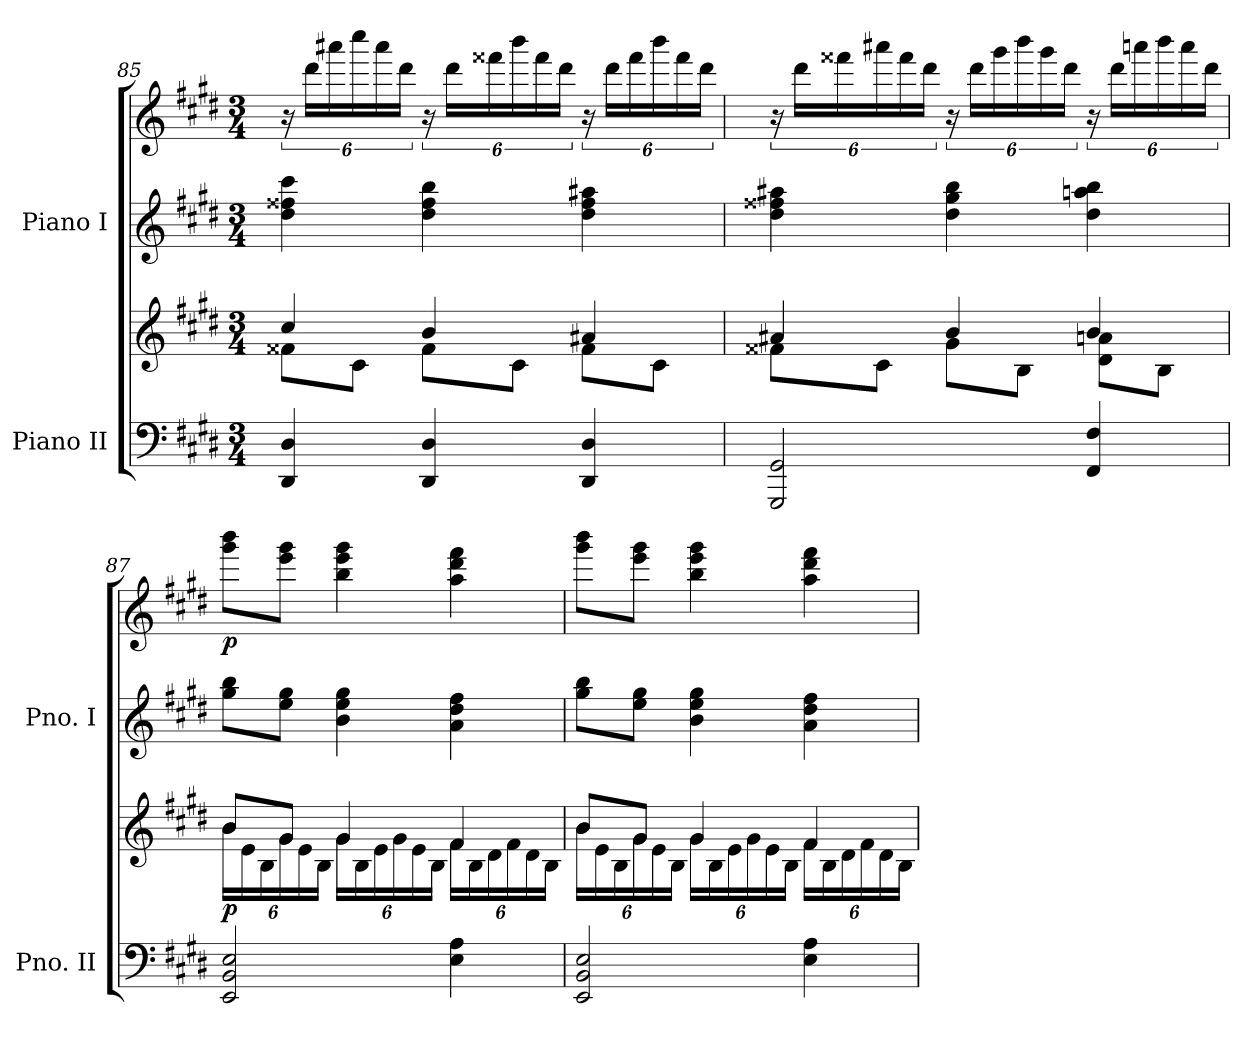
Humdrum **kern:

**kern	**kern	**dynam	**kern	**kern	**dynam
*part2	*part2	*part2	*part1	*part1	*part1
*staff4	*staff3	*staff3/4	*staff2	*staff1	*staff1/2
*I"Piano II	*	*	*I"Piano I	*	*
*I'Pno. II	*	*	*I'Pno. I	*	*
*clefF4	*clefG2	*	*clefG2	*clefG2	*
*k[f#c#g#d#]	*k[f#c#g#d#]	*	*k[f#c#g#d#]	*k[f#c#g#d#]	*
*M3/4	*M3/4	*	*M3/4	*M3/4	*
=85	=85	=85	=85	=85	=85
*	*^	*	*	*	*
4DD#/ 4D#/	4cc#/	8f##X\L	.	4dd#\ 4ff##X\ 4ccc#\	24r	.
.	.	.	.	.	24ddd#\LL	.
.	.	.	.	.	24aaa#X\	.
*	*	*	*	*	*Xbrackettup	*
.	.	8c#\J	.	.	24cccc#\	.
.	.	.	.	.	24aaa#\	.
.	.	.	.	.	24ddd#\JJ	.
*	*	*	*	*	*brackettup	*
4DD#/ 4D#/	4b/	8f##\L	.	4dd#\ 4ff##\ 4bb\	24r	.
.	.	.	.	.	24ddd#\LL	.
.	.	.	.	.	24fff##X\	.
*	*	*	*	*	*Xbrackettup	*
.	.	8c#\J	.	.	24bbb\	.
.	.	.	.	.	24fff##\	.
.	.	.	.	.	24ddd#\JJ	.
*	*	*	*	*	*brackettup	*
4DD#/ 4D#/	4a#X/	8f##\L	.	4dd#\ 4ff##\ 4aa#X\	24r	.
.	.	.	.	.	24ddd#\LL	.
.	.	.	.	.	24fff##\	.
*	*	*	*	*	*Xbrackettup	*
.	.	8c#\J	.	.	24bbb\	.
.	.	.	.	.	24fff##\	.
.	.	.	.	.	24ddd#\JJ	.
!!LO:LB:g=z
=86	=86	=86	=86	=86	=86	=86
*	*	*	*	*	*brackettup	*
2GGG#/ 2GG#/	4a#X/	8f##X\L	.	4dd#\ 4ff##X\ 4aa#X\	24r	.
.	.	.	.	.	24ddd#\LL	.
.	.	.	.	.	24fff##X\	.
*	*	*	*	*	*Xbrackettup	*
.	.	8c#\J	.	.	24aaa#X\	.
.	.	.	.	.	24fff##\	.
.	.	.	.	.	24ddd#\JJ	.
*	*	*	*	*	*brackettup	*
.	4b/	8g#\L	.	4dd#\ 4gg#\ 4bb\	24r	.
.	.	.	.	.	24ddd#\LL	.
.	.	.	.	.	24ggg#\	.
*	*	*	*	*	*Xbrackettup	*
.	.	8B\J	.	.	24bbb\	.
.	.	.	.	.	24ggg#\	.
.	.	.	.	.	24ddd#\JJ	.
*	*	*	*	*	*brackettup	*
4FF#/ 4F#/	4b/	8d#\ 8an\L	.	4dd#\ 4aan\ 4bb\	24r	.
.	.	.	.	.	24ddd#\LL	.
.	.	.	.	.	24aaan\	.
*	*	*	*	*	*Xbrackettup	*
.	.	8B\J	.	.	24bbb\	.
.	.	.	.	.	24aaa\	.
.	.	.	.	.	24ddd#\JJ	.
=87	=87	=87	=87	=87	=87	=87
*	*	*Xbrackettup	*	*	*	*
!	!	!	!LO:DY:b	!	!	!LO:DY:b
2EE/ 2BB/ 2E/	8b/L	24b\LL	p	8gg#\ 8bb\L	8ggg#\ 8bbb\L	p
.	.	24e\	.	.	.	.
.	.	24B\	.	.	.	.
.	8g#/J	24g#\	.	8ee\ 8gg#\J	8eee\ 8ggg#\J	.
.	.	24e\	.	.	.	.
.	.	24B\JJ	.	.	.	.
.	4g#/	24g#\LL	.	4b\ 4ee\ 4gg#\	4bb\ 4eee\ 4ggg#\	.
.	.	24B\	.	.	.	.
.	.	24e\	.	.	.	.
.	.	24g#\	.	.	.	.
.	.	24e\	.	.	.	.
.	.	24B\JJ	.	.	.	.
4E\ 4A\	4f#/	24f#\LL	.	4a\ 4dd#\ 4ff#\	4aa\ 4ddd#\ 4fff#\	.
.	.	24B\	.	.	.	.
.	.	24d#\	.	.	.	.
.	.	24f#\	.	.	.	.
.	.	24d#\	.	.	.	.
.	.	24B\JJ	.	.	.	.
!!LO:LB:g=z
=88	=88	=88	=88	=88	=88	=88
2EE/ 2BB/ 2E/	8b/L	24b\LL	.	8gg#\ 8bb\L	8ggg#\ 8bbb\L	.
.	.	24e\	.	.	.	.
.	.	24B\	.	.	.	.
.	8g#/J	24g#\	.	8ee\ 8gg#\J	8eee\ 8ggg#\J	.
.	.	24e\	.	.	.	.
.	.	24B\JJ	.	.	.	.
.	4g#/	24g#\LL	.	4b\ 4ee\ 4gg#\	4bb\ 4eee\ 4ggg#\	.
.	.	24B\	.	.	.	.
.	.	24e\	.	.	.	.
.	.	24g#\	.	.	.	.
.	.	24e\	.	.	.	.
.	.	24B\JJ	.	.	.	.
4E\ 4A\	4f#/	24f#\LL	.	4a\ 4dd#\ 4ff#\	4aa\ 4ddd#\ 4fff#\	.
.	.	24B\	.	.	.	.
.	.	24d#\	.	.	.	.
.	.	24f#\	.	.	.	.
.	.	24d#\	.	.	.	.
.	.	24B\JJ	.	.	.	.
*	*v	*v	*	*	*	*
=	=	=	=	=	=
*-	*-	*-	*-	*-	*-
